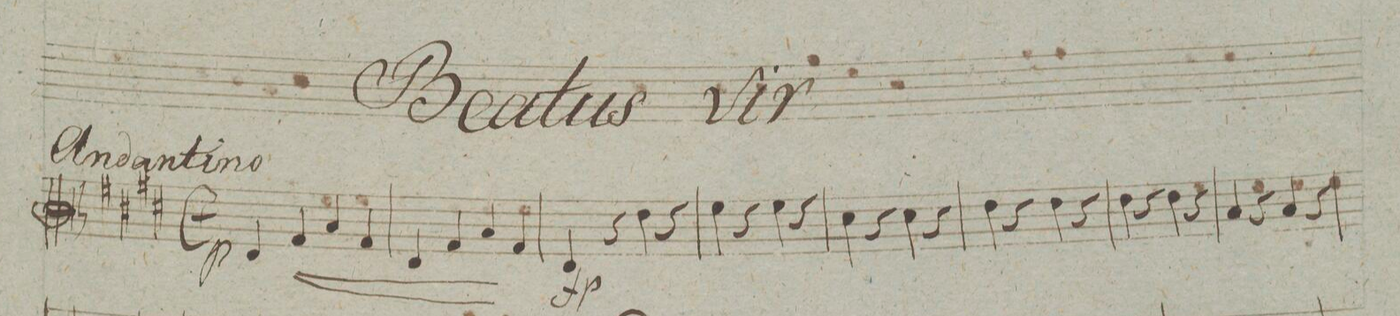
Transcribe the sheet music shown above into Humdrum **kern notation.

**kern	**dynam
*I"Viola	*
*clefC3	*
*k[f#c#g#d#]	*
*met(c|)	*
*M2/2	*
4E/	p
4G#/	<
4B/	.
4G#/	.
=2	=2
4E/	.
4G#/	.
4B/	.
.	[
4G#/	.
=3	=3
4E/	fp
4r	.
4e\	.
4r	.
=4	=4
4f#\	.
4r	.
4f#\	.
4r	.
=5	=5
4d#\	.
4r	.
4d#\	.
4r	.
=6	=6
4e\	.
4r	.
4e\	.
4r	.
=7	=7
4e\	.
4r	.
4e\	.
4r	.
=8	=8
4B/	.
4r	.
4B/	.
4r	.
=9	=9
*-	*-
